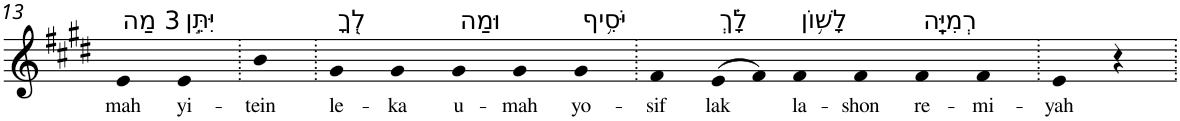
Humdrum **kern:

**kern	**text
*part1	*part1
*staff1	*staff1
*I"Piano	*
*I'Pno	*
!!LO:PB:g=z
*clefG2	*
*k[f#c#g#d#]	*
*E:	*
=13	=13
!LO:TX:a:t=3 מַה	!
!	!LO:LY:b
4e	mah
!LO:TX:a:t=יִּתֵּ֣ן	!
!	!LO:LY:b
4e	yi-
=14.	=14.
!	!LO:LY:b
4b	-tein
=15.	=15.
!LO:TX:a:t=לְ֭ךָ	!
!	!LO:LY:b
4g#	le-
!	!LO:LY:b
4g#	-ka
!LO:TX:a:t=וּמַה	!
!	!LO:LY:b
4g#	u-
!	!LO:LY:b
4g#	-mah
!LO:TX:a:t=יֹּסִ֥יף	!
!	!LO:LY:b
4g#	yo-
=16.	=16.
!	!LO:LY:b
4f#	-sif
!LO:TX:a:t=לָ֗ךְ	!
!	!LO:LY:b
(>8e	lak
8f#)	.
!LO:TX:a:t=לָשׁ֥וֹן	!
!	!LO:LY:b
4f#	la-
!	!LO:LY:b
4f#	-shon
!LO:TX:a:t=רְמִיָּֽה	!
!	!LO:LY:b
4f#	re-
!	!LO:LY:b
4f#	-mi-
=17.	=17.
!	!LO:LY:b
4e	-yah
4r	.
=.	=.
*-	*-
